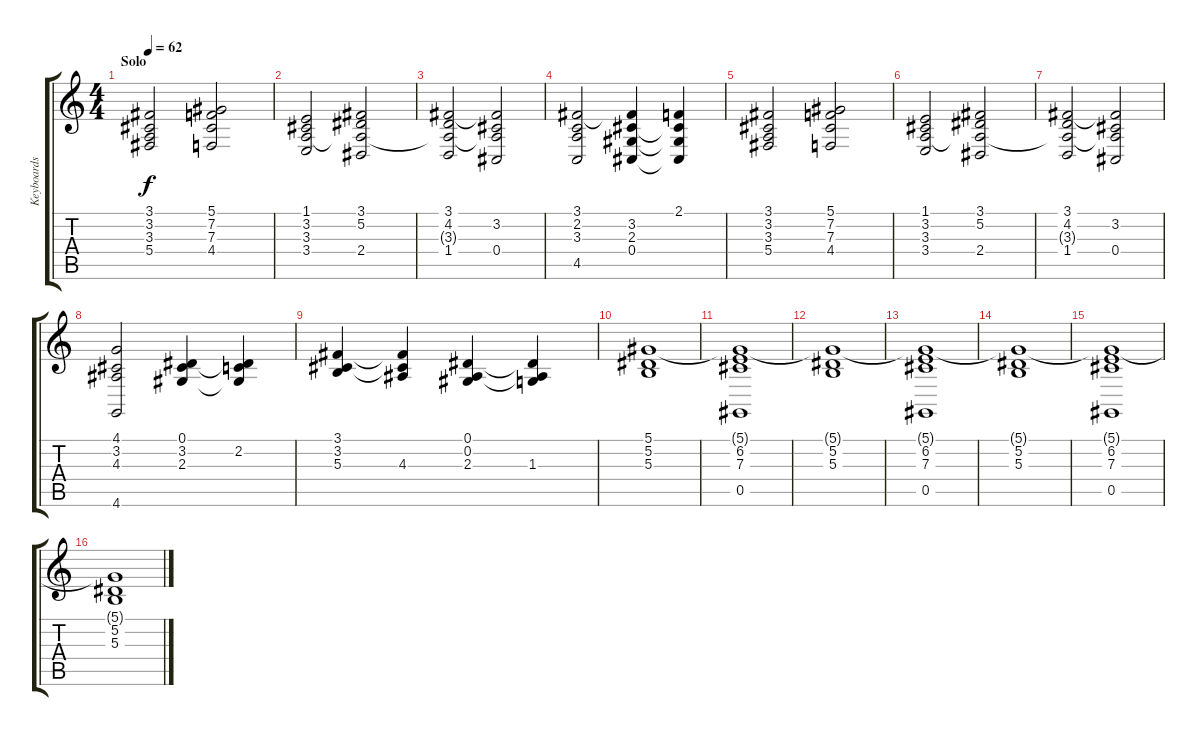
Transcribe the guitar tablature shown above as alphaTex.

\track ("Keyboards" "Keyboards") {instrument pad2warm}
\staff {score tabs}
\tuning (Eb4 Bb3 Gb3 Db3 Ab2 Eb2) {hide}
\ts (4 4)
\section ("" "Solo")
\tempo 62
\clef g2
\ks c
(3.1 3.2 3.3 5.4).2{dy f} (5.1 7.2 7.3 4.4).2 |
(1.1 3.2 3.3 3.4).2 (3.1 5.2 3.3{t} 2.4).2 |
(3.1 4.2 3.3{t} 1.4).2 (3.1{t} 3.2 3.3{t} 0.4).2 |
(3.1 2.2 3.3 4.5).2 (3.1{t} 3.2 2.3 0.4).4 (2.1 3.2{t} 2.3{t} 0.4{t}).4 |
(3.1 3.2 3.3 5.4).2 (5.1 7.2 7.3 4.4).2 |
(1.1 3.2 3.3 3.4).2 (3.1 5.2 3.3{t} 2.4).2 |
(3.1 4.2 3.3{t} 1.4).2 (3.1{t} 3.2 3.3{t} 0.4).2 |
(4.1 3.2 4.3 4.6).2 (0.1 3.2 2.3).4 (0.1{t} 2.2 2.3{t}).4 |
(3.1 3.2 5.3).4 (3.1{t} 3.2{t} 4.3).4 (0.1 0.2 2.3).4 (0.1{t} 0.2{t} 1.3).4 |
(5.1 5.2 5.3).1 |
(5.1{t} 6.2 7.3 0.5).1 |
(5.1{t} 5.2 5.3).1 |
(5.1{t} 6.2 7.3 0.5).1 |
(5.1{t} 5.2 5.3).1 |
(5.1{t} 6.2 7.3 0.5).1 |
(5.1{t} 5.2 5.3).1
